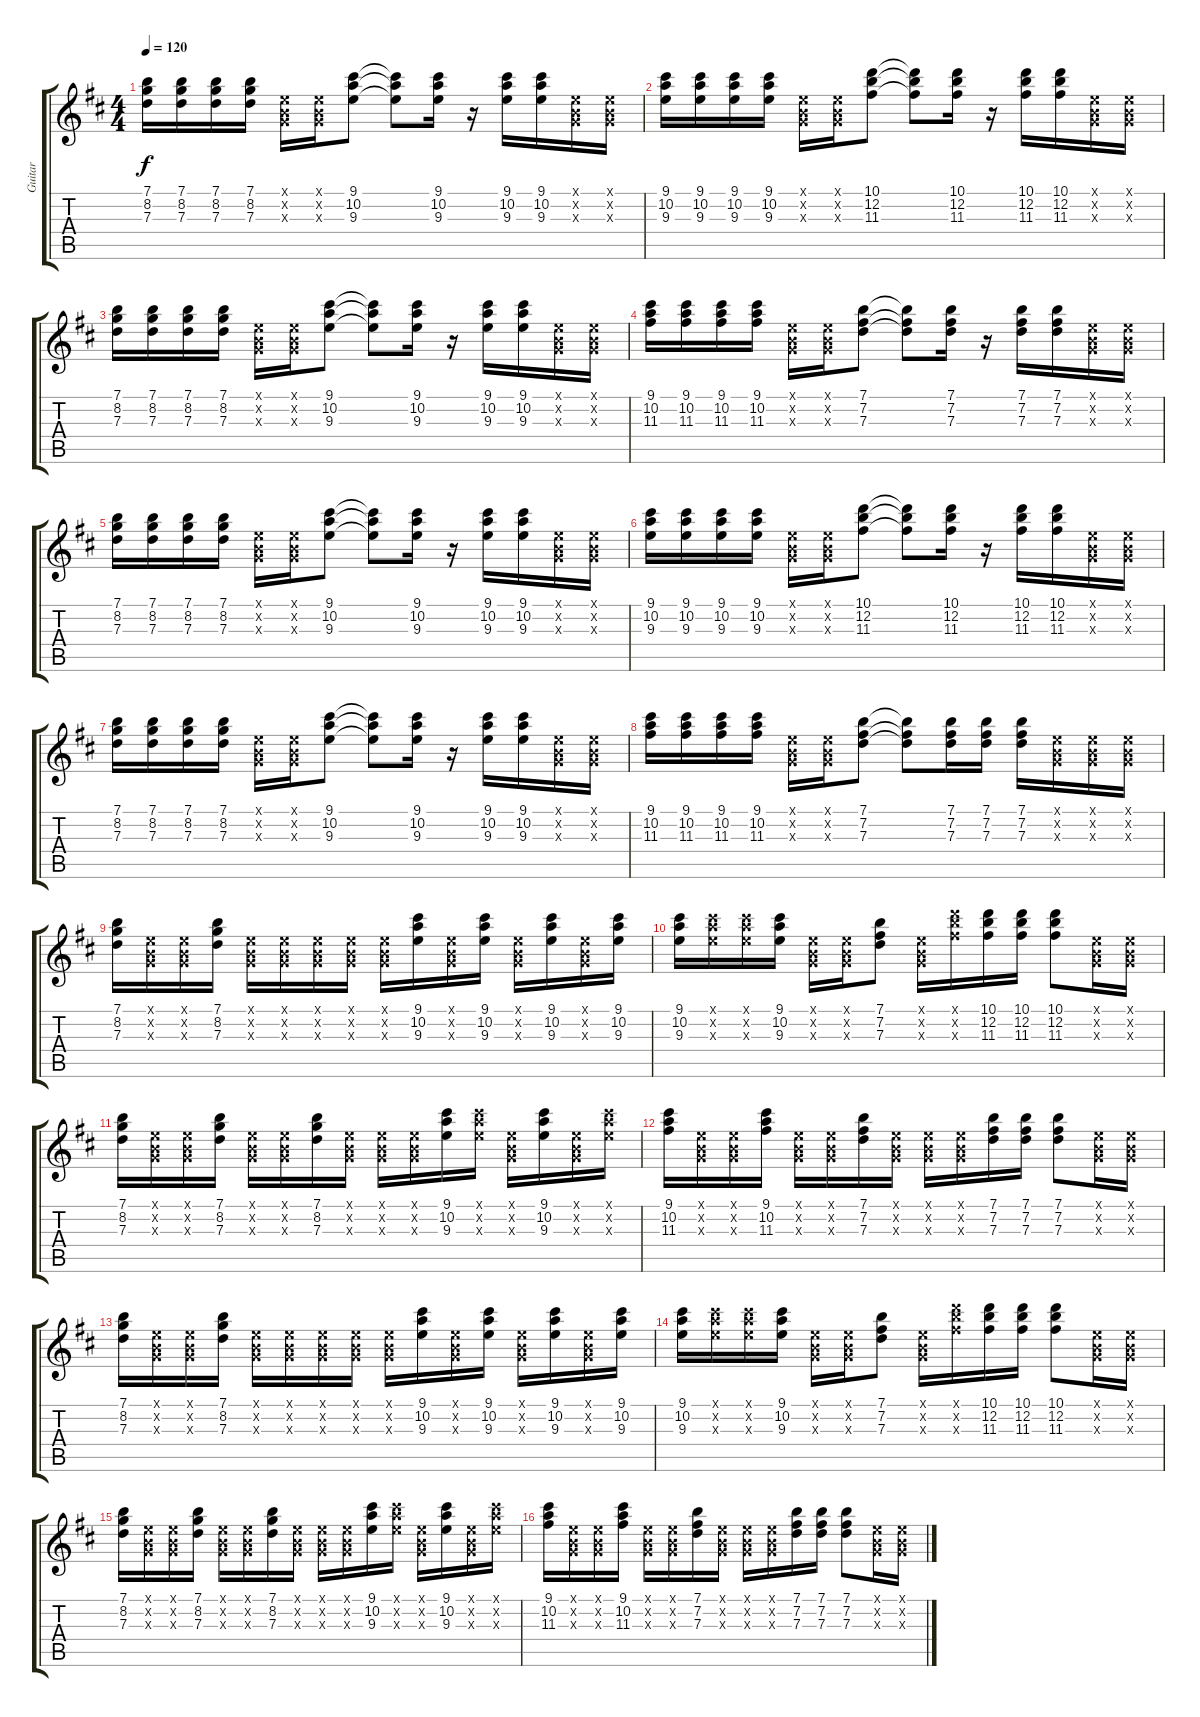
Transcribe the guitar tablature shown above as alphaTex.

\track ("Guitar" "Guitar") {instrument electricguitarmuted}
\staff {score tabs}
\tuning (E4 B3 G3 D3 A2 E2) {hide}
\ts (4 4)
\tempo 120
\clef g2
\ks d
(7.1 8.2 7.3).16{dy f} (7.1 8.2 7.3).16 (7.1 8.2 7.3).16 (7.1 8.2 7.3).16 (0.1{x} 0.2{x} 0.3{x}).16 (0.1{x} 0.2{x} 0.3{x}).16 (9.1 10.2 9.3).8 (9.1{t} 10.2{t} 9.3{t}).8 (9.1 10.2 9.3).16 r.16 (9.1 10.2 9.3).16 (9.1 10.2 9.3).16 (0.1{x} 0.2{x} 0.3{x}).16 (0.1{x} 0.2{x} 0.3{x}).16 |
(9.1 10.2 9.3).16 (9.1 10.2 9.3).16 (9.1 10.2 9.3).16 (9.1 10.2 9.3).16 (0.1{x} 0.2{x} 0.3{x}).16 (0.1{x} 0.2{x} 0.3{x}).16 (10.1 12.2 11.3).8 (10.1{t} 12.2{t} 11.3{t}).8 (10.1 12.2 11.3).16 r.16 (10.1 12.2 11.3).16 (10.1 12.2 11.3).16 (0.1{x} 0.2{x} 0.3{x}).16 (0.1{x} 0.2{x} 0.3{x}).16 |
(7.1 8.2 7.3).16 (7.1 8.2 7.3).16 (7.1 8.2 7.3).16 (7.1 8.2 7.3).16 (0.1{x} 0.2{x} 0.3{x}).16 (0.1{x} 0.2{x} 0.3{x}).16 (9.1 10.2 9.3).8 (9.1{t} 10.2{t} 9.3{t}).8 (9.1 10.2 9.3).16 r.16 (9.1 10.2 9.3).16 (9.1 10.2 9.3).16 (0.1{x} 0.2{x} 0.3{x}).16 (0.1{x} 0.2{x} 0.3{x}).16 |
(9.1 10.2 11.3).16 (9.1 10.2 11.3).16 (9.1 10.2 11.3).16 (9.1 10.2 11.3).16 (0.1{x} 0.2{x} 0.3{x}).16 (0.1{x} 0.2{x} 0.3{x}).16 (7.1 7.2 7.3).8 (7.1{t} 7.2{t} 7.3{t}).8 (7.1 7.2 7.3).16 r.16 (7.1 7.2 7.3).16 (7.1 7.2 7.3).16 (0.1{x} 0.2{x} 0.3{x}).16 (0.1{x} 0.2{x} 0.3{x}).16 |
(7.1 8.2 7.3).16 (7.1 8.2 7.3).16 (7.1 8.2 7.3).16 (7.1 8.2 7.3).16 (0.1{x} 0.2{x} 0.3{x}).16 (0.1{x} 0.2{x} 0.3{x}).16 (9.1 10.2 9.3).8 (9.1{t} 10.2{t} 9.3{t}).8 (9.1 10.2 9.3).16 r.16 (9.1 10.2 9.3).16 (9.1 10.2 9.3).16 (0.1{x} 0.2{x} 0.3{x}).16 (0.1{x} 0.2{x} 0.3{x}).16 |
(9.1 10.2 9.3).16 (9.1 10.2 9.3).16 (9.1 10.2 9.3).16 (9.1 10.2 9.3).16 (0.1{x} 0.2{x} 0.3{x}).16 (0.1{x} 0.2{x} 0.3{x}).16 (10.1 12.2 11.3).8 (10.1{t} 12.2{t} 11.3{t}).8 (10.1 12.2 11.3).16 r.16 (10.1 12.2 11.3).16 (10.1 12.2 11.3).16 (0.1{x} 0.2{x} 0.3{x}).16 (0.1{x} 0.2{x} 0.3{x}).16 |
(7.1 8.2 7.3).16 (7.1 8.2 7.3).16 (7.1 8.2 7.3).16 (7.1 8.2 7.3).16 (0.1{x} 0.2{x} 0.3{x}).16 (0.1{x} 0.2{x} 0.3{x}).16 (9.1 10.2 9.3).8 (9.1{t} 10.2{t} 9.3{t}).8 (9.1 10.2 9.3).16 r.16 (9.1 10.2 9.3).16 (9.1 10.2 9.3).16 (0.1{x} 0.2{x} 0.3{x}).16 (0.1{x} 0.2{x} 0.3{x}).16 |
(9.1 10.2 11.3).16 (9.1 10.2 11.3).16 (9.1 10.2 11.3).16 (9.1 10.2 11.3).16 (0.1{x} 0.2{x} 0.3{x}).16 (0.1{x} 0.2{x} 0.3{x}).16 (7.1 7.2 7.3).8 (7.1{t} 7.2{t} 7.3{t}).8 (7.1 7.2 7.3).16 (7.1 7.2 7.3).16 (7.1 7.2 7.3).16 (0.1{x} 0.2{x} 0.3{x}).16 (0.1{x} 0.2{x} 0.3{x}).16 (0.1{x} 0.2{x} 0.3{x}).16 |
(7.1 8.2 7.3).16 (0.1{x} 0.2{x} 0.3{x}).16 (0.1{x} 0.2{x} 0.3{x}).16 (7.1 8.2 7.3).16 (0.1{x} 0.2{x} 0.3{x}).16 (0.1{x} 0.2{x} 0.3{x}).16 (0.1{x} 0.2{x} 0.3{x}).16 (0.1{x} 0.2{x} 0.3{x}).16 (0.1{x} 0.2{x} 0.3{x}).16 (9.1 10.2 9.3).16 (0.1{x} 0.2{x} 0.3{x}).16 (9.1 10.2 9.3).16 (0.1{x} 0.2{x} 0.3{x}).16 (9.1 10.2 9.3).16 (0.1{x} 0.2{x} 0.3{x}).16 (9.1 10.2 9.3).16 |
(9.1 10.2 9.3).16 (9.1{x} 10.2{x} 9.3{x}).16 (9.1{x} 10.2{x} 9.3{x}).16 (9.1 10.2 9.3).16 (0.1{x} 0.2{x} 0.3{x}).16 (0.1{x} 0.2{x} 0.3{x}).16 (7.1 7.2 7.3).8 (0.1{x} 0.2{x} 0.3{x}).16 (10.1{x} 12.2{x} 11.3{x}).16 (10.1 12.2 11.3).16 (10.1 12.2 11.3).16 (10.1 12.2 11.3).8 (0.1{x} 0.2{x} 0.3{x}).16 (0.1{x} 0.2{x} 0.3{x}).16 |
(7.1 8.2 7.3).16 (0.1{x} 0.2{x} 0.3{x}).16 (0.1{x} 0.2{x} 0.3{x}).16 (7.1 8.2 7.3).16 (0.1{x} 0.2{x} 0.3{x}).16 (0.1{x} 0.2{x} 0.3{x}).16 (7.1 8.2 7.3).16 (0.1{x} 0.2{x} 0.3{x}).16 (0.1{x} 0.2{x} 0.3{x}).16 (0.1{x} 0.2{x} 0.3{x}).16 (9.1 10.2 9.3).16 (9.1{x} 10.2{x} 9.3{x}).16 (0.1{x} 0.2{x} 0.3{x}).16 (9.1 10.2 9.3).16 (0.1{x} 0.2{x} 0.3{x}).16 (9.1{x} 10.2{x} 9.3{x}).16 |
(9.1 10.2 11.3).16 (0.1{x} 0.2{x} 0.3{x}).16 (0.1{x} 0.2{x} 0.3{x}).16 (9.1 10.2 11.3).16 (0.1{x} 0.2{x} 0.3{x}).16 (0.1{x} 0.2{x} 0.3{x}).16 (7.1 7.2 7.3).16 (0.1{x} 0.2{x} 0.3{x}).16 (0.1{x} 0.2{x} 0.3{x}).16 (0.1{x} 0.2{x} 0.3{x}).16 (7.1 7.2 7.3).16 (7.1 7.2 7.3).16 (7.1 7.2 7.3).8 (0.1{x} 0.2{x} 0.3{x}).16 (0.1{x} 0.2{x} 0.3{x}).16 |
(7.1 8.2 7.3).16 (0.1{x} 0.2{x} 0.3{x}).16 (0.1{x} 0.2{x} 0.3{x}).16 (7.1 8.2 7.3).16 (0.1{x} 0.2{x} 0.3{x}).16 (0.1{x} 0.2{x} 0.3{x}).16 (0.1{x} 0.2{x} 0.3{x}).16 (0.1{x} 0.2{x} 0.3{x}).16 (0.1{x} 0.2{x} 0.3{x}).16 (9.1 10.2 9.3).16 (0.1{x} 0.2{x} 0.3{x}).16 (9.1 10.2 9.3).16 (0.1{x} 0.2{x} 0.3{x}).16 (9.1 10.2 9.3).16 (0.1{x} 0.2{x} 0.3{x}).16 (9.1 10.2 9.3).16 |
(9.1 10.2 9.3).16 (9.1{x} 10.2{x} 9.3{x}).16 (9.1{x} 10.2{x} 9.3{x}).16 (9.1 10.2 9.3).16 (0.1{x} 0.2{x} 0.3{x}).16 (0.1{x} 0.2{x} 0.3{x}).16 (7.1 7.2 7.3).8 (0.1{x} 0.2{x} 0.3{x}).16 (10.1{x} 12.2{x} 11.3{x}).16 (10.1 12.2 11.3).16 (10.1 12.2 11.3).16 (10.1 12.2 11.3).8 (0.1{x} 0.2{x} 0.3{x}).16 (0.1{x} 0.2{x} 0.3{x}).16 |
(7.1 8.2 7.3).16 (0.1{x} 0.2{x} 0.3{x}).16 (0.1{x} 0.2{x} 0.3{x}).16 (7.1 8.2 7.3).16 (0.1{x} 0.2{x} 0.3{x}).16 (0.1{x} 0.2{x} 0.3{x}).16 (7.1 8.2 7.3).16 (0.1{x} 0.2{x} 0.3{x}).16 (0.1{x} 0.2{x} 0.3{x}).16 (0.1{x} 0.2{x} 0.3{x}).16 (9.1 10.2 9.3).16 (9.1{x} 10.2{x} 9.3{x}).16 (0.1{x} 0.2{x} 0.3{x}).16 (9.1 10.2 9.3).16 (0.1{x} 0.2{x} 0.3{x}).16 (9.1{x} 10.2{x} 9.3{x}).16 |
(9.1 10.2 11.3).16 (0.1{x} 0.2{x} 0.3{x}).16 (0.1{x} 0.2{x} 0.3{x}).16 (9.1 10.2 11.3).16 (0.1{x} 0.2{x} 0.3{x}).16 (0.1{x} 0.2{x} 0.3{x}).16 (7.1 7.2 7.3).16 (0.1{x} 0.2{x} 0.3{x}).16 (0.1{x} 0.2{x} 0.3{x}).16 (0.1{x} 0.2{x} 0.3{x}).16 (7.1 7.2 7.3).16 (7.1 7.2 7.3).16 (7.1 7.2 7.3).8 (0.1{x} 0.2{x} 0.3{x}).16 (0.1{x} 0.2{x} 0.3{x}).16
